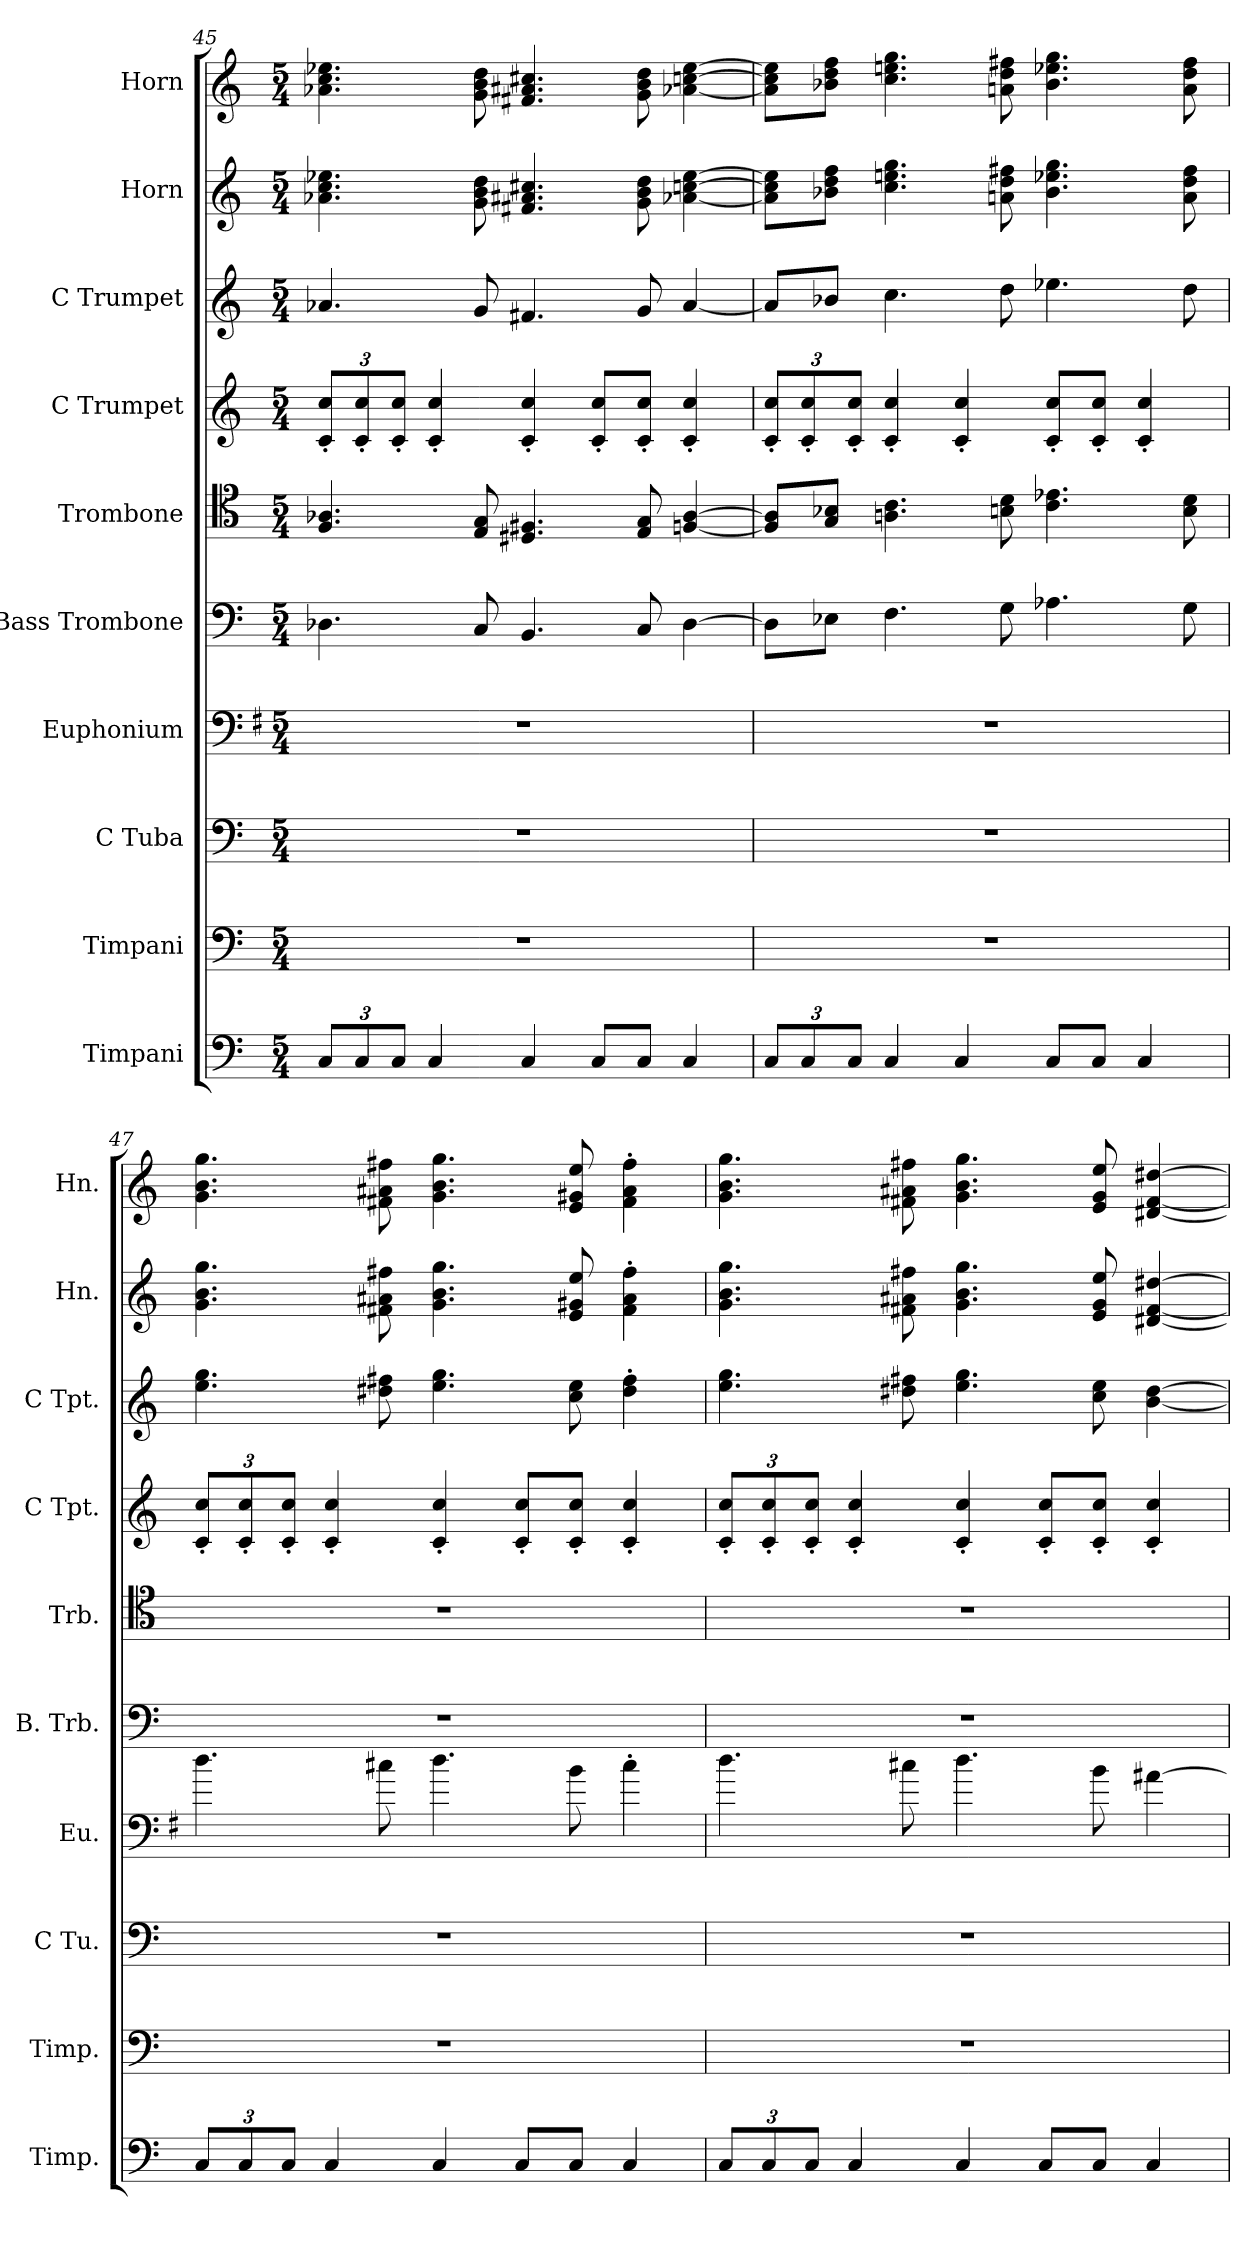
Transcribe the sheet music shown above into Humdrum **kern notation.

**kern	**kern	**kern	**kern	**kern	**kern	**kern	**kern	**kern	**kern
*part10	*part9	*part8	*part7	*part6	*part5	*part4	*part3	*part2	*part1
*staff10	*staff9	*staff8	*staff7	*staff6	*staff5	*staff4	*staff3	*staff2	*staff1
*I"Timpani	*I"Timpani	*I"C Tuba	*I"Euphonium	*I"Bass Trombone	*I"Trombone	*I"C Trumpet	*I"C Trumpet	*I"Horn	*I"Horn
*I'Timp.	*I'Timp.	*I'C Tu.	*I'Eu.	*I'B. Trb.	*I'Trb.	*I'C Tpt.	*I'C Tpt.	*I'Hn.	*I'Hn.
*clefF4	*clefF4	*clefF4	*clefF4	*clefF4	*clefC4	*clefG2	*clefG2	*clefG2	*clefG2
*	*	*	*ITrd4c7	*	*	*	*	*ITrd4c7	*ITrd4c7
*k[]	*k[]	*k[]	*k[]	*k[]	*k[]	*k[]	*k[]	*k[b-]	*k[b-]
*C:	*C:	*C:	*C:	*C:	*C:	*C:	*C:	*F:	*F:
*M5/4	*M5/4	*M5/4	*M5/4	*M5/4	*M5/4	*M5/4	*M5/4	*M5/4	*M5/4
*Xbrackettup	*	*	*	*	*	*Xbrackettup	*	*	*
=45	=45	=45	=45	=45	=45	=45	=45	=45	=45
12C/L	4%5r	4%5r	4%5r	4.D-X\	4.F/ 4.A-X/	12c/' 12cc/'L	4.a-X/	4.d-X\ 4.f\ 4.a-X\	4.d-X\ 4.f\ 4.a-X\
12C/	.	.	.	.	.	12c/' 12cc/'	.	.	.
12C/J	.	.	.	.	.	12c/' 12cc/'J	.	.	.
4C/	.	.	.	.	.	4c/' 4cc/'	.	.	.
.	.	.	.	8C/	8E/ 8G/	.	8g/	8c\ 8e\ 8g\	8c\ 8e\ 8g\
4C/	.	.	.	4.BB/	4.D#X/ 4.F#X/	4c/' 4cc/'	4.f#X/	4.Bn/ 4.d#X/ 4.f#X/	4.Bn/ 4.d#X/ 4.f#X/
8C/L	.	.	.	.	.	8c/' 8cc/'L	.	.	.
8C/J	.	.	.	8C/	8E/ 8G/	8c/' 8cc/'J	8g/	8c\ 8e\ 8g\	8c\ 8e\ 8g\
4C/	.	.	.	[4D-\	[4Fn/ [4A-/	4c/' 4cc/'	[4a-/	[4d-X\ [4fn\ [4a-\	[4d-X\ [4fn\ [4a-\
=46	=46	=46	=46	=46	=46	=46	=46	=46	=46
12C/L	4%5r	4%5r	4%5r	8D-\L]	8F/] 8A-/]L	12c/' 12cc/'L	8a-/L]	8d-\] 8f\] 8a-\]L	8d-\] 8f\] 8a-\]L
12C/	.	.	.	.	.	12c/' 12cc/'	.	.	.
.	.	.	.	8E-X\J	8G/ 8B-X/J	.	8b-X/J	8e-X\ 8g\ 8b-\J	8e-X\ 8g\ 8b-\J
12C/J	.	.	.	.	.	12c/' 12cc/'J	.	.	.
4C/	.	.	.	4.F\	4.An\ 4.c\	4c/' 4cc/'	4.cc\	4.f\ 4.an\ 4.cc\	4.f\ 4.an\ 4.cc\
4C/	.	.	.	.	.	4c/' 4cc/'	.	.	.
.	.	.	.	8G\	8Bn\ 8d\	.	8dd\	8dn\ 8g\ 8bn\	8dn\ 8g\ 8bn\
8C/L	.	.	.	4.A-X\	4.c\ 4.e-X\	8c/' 8cc/'L	4.ee-X\	4.e-\ 4.a-X\ 4.cc\	4.e-\ 4.a-X\ 4.cc\
8C/J	.	.	.	.	.	8c/' 8cc/'J	.	.	.
4C/	.	.	.	.	.	4c/' 4cc/'	.	.	.
.	.	.	.	8G\	8B\ 8d\	.	8dd\	8d\ 8g\ 8b\	8d\ 8g\ 8b\
!!LO:PB:g=z
=47	=47	=47	=47	=47	=47	=47	=47	=47	=47
12C/L	4%5r	4%5r	4.g\	4%5r	4%5r	12c/' 12cc/'L	4.ee\ 4.gg\	4.c\ 4.e\ 4.cc\	4.c\ 4.e\ 4.cc\
12C/	.	.	.	.	.	12c/' 12cc/'	.	.	.
12C/J	.	.	.	.	.	12c/' 12cc/'J	.	.	.
4C/	.	.	.	.	.	4c/' 4cc/'	.	.	.
.	.	.	8f#X\	.	.	.	8dd#X\ 8ff#X\	8Bn\ 8d#X\ 8bn\	8Bn\ 8d#X\ 8bn\
4C/	.	.	4.g\	.	.	4c/' 4cc/'	4.ee\ 4.gg\	4.c\ 4.e\ 4.cc\	4.c\ 4.e\ 4.cc\
8C/L	.	.	.	.	.	8c/' 8cc/'L	.	.	.
8C/J	.	.	8e\	.	.	8c/' 8cc/'J	8cc\ 8ee\	8A/ 8c#X/ 8a/	8A/ 8c#X/ 8a/
4C/	.	.	4f#'\	.	.	4c/' 4cc/'	4dd#\' 4ff#\'	4B\' 4d#\' 4b\'	4B\' 4d#\' 4b\'
=48	=48	=48	=48	=48	=48	=48	=48	=48	=48
12C/L	4%5r	4%5r	4.g\	4%5r	4%5r	12c/' 12cc/'L	4.ee\ 4.gg\	4.c\ 4.e\ 4.cc\	4.c\ 4.e\ 4.cc\
12C/	.	.	.	.	.	12c/' 12cc/'	.	.	.
12C/J	.	.	.	.	.	12c/' 12cc/'J	.	.	.
4C/	.	.	.	.	.	4c/' 4cc/'	.	.	.
.	.	.	8f#X\	.	.	.	8dd#X\ 8ff#X\	8Bn\ 8d#X\ 8bn\	8Bn\ 8d#X\ 8bn\
4C/	.	.	4.g\	.	.	4c/' 4cc/'	4.ee\ 4.gg\	4.c\ 4.e\ 4.cc\	4.c\ 4.e\ 4.cc\
8C/L	.	.	.	.	.	8c/' 8cc/'L	.	.	.
8C/J	.	.	8e\	.	.	8c/' 8cc/'J	8cc\ 8ee\	8A/ 8c/ 8a/	8A/ 8c/ 8a/
4C/	.	.	[4d#X\	.	.	4c/' 4cc/'	[4b\ [4dd#\	[4G#X/ [4B/ [4g#X/	[4G#X/ [4B/ [4g#X/
=	=	=	=	=	=	=	=	=	=
*-	*-	*-	*-	*-	*-	*-	*-	*-	*-
